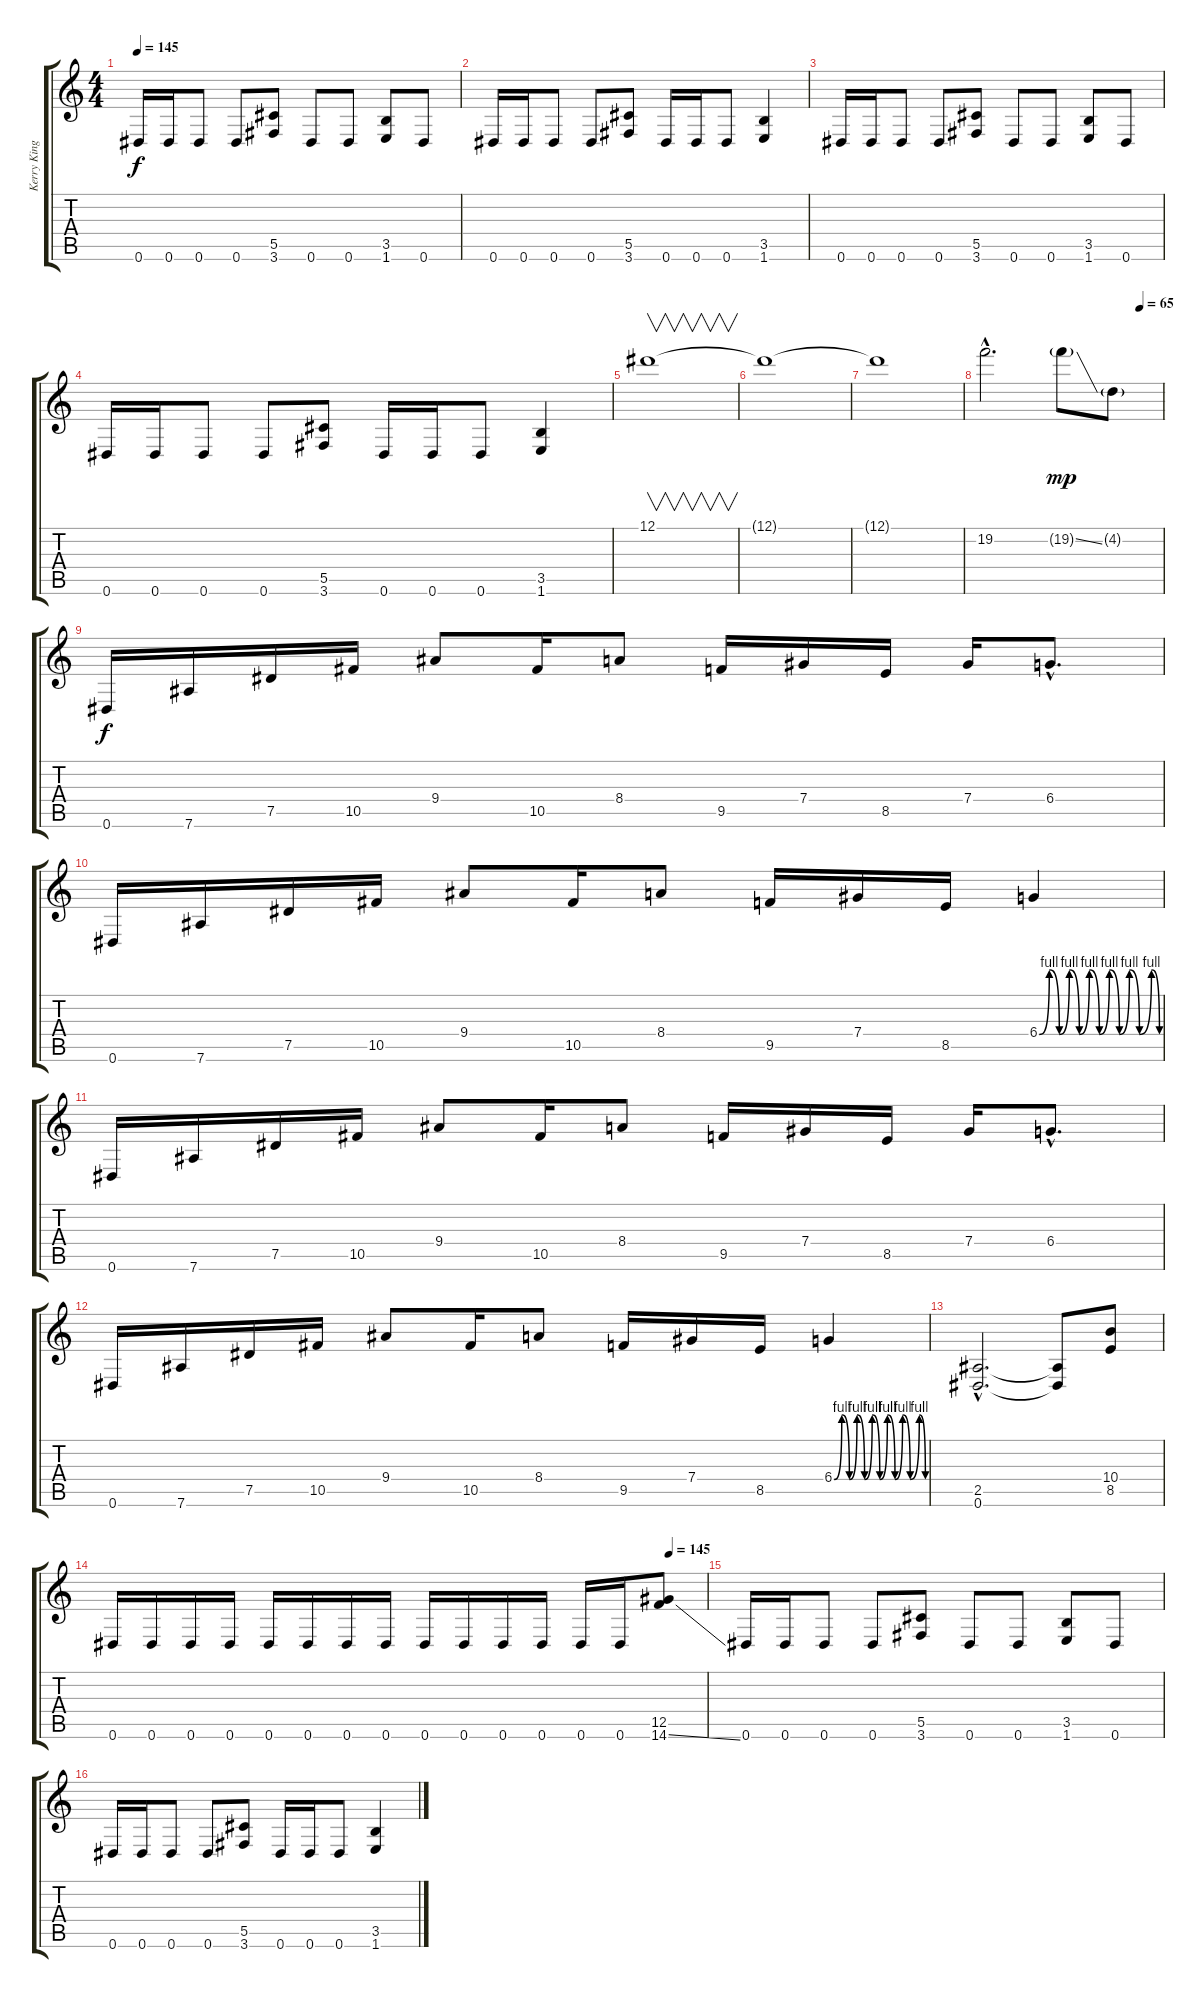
\track ("Kerry King" "Kerry King") {instrument distortionguitar}
\staff {score tabs}
\tuning (Eb4 Bb3 Gb3 Db3 Ab2 Eb2) {hide}
\ts (4 4)
\tempo 145
\clef g2
\ks c
0.6.16{dy f} 0.6.16 0.6.8 0.6.8 (5.5 3.6).8 0.6.8 0.6.8 (3.5 1.6).8 0.6.8 |
0.6.16 0.6.16 0.6.8 0.6.8 (5.5 3.6).8 0.6.16 0.6.16 0.6.8 (3.5 1.6).4 |
0.6.16 0.6.16 0.6.8 0.6.8 (5.5 3.6).8 0.6.8 0.6.8 (3.5 1.6).8 0.6.8 |
0.6.16 0.6.16 0.6.8 0.6.8 (5.5 3.6).8 0.6.16 0.6.16 0.6.8 (3.5 1.6).4 |
12.1.1{v} |
12.1{t}.1 |
12.1{t}.1 |
\tempo (65 0.875)
19.2{hac}.2{d} 19.2{ss g}.8{dy mp} 4.2{g}.8 |
0.6.16{dy f} 7.6.16 7.5.16 10.5.16 9.4.8 10.5.16 8.4.8 9.5.16 7.4.16 8.5.16 7.4.16 6.4{hac}.8{d} |
0.6.16 7.6.16 7.5.16 10.5.16 9.4.8 10.5.16 8.4.8 9.5.16 7.4.16 8.5.16 6.4{be (custom 0 0 5 4 10 0 15 4 20 0 25 4 30 0 35 4 40 0 45 4 50 0 56 4 60 0)}.4 |
0.6.16 7.6.16 7.5.16 10.5.16 9.4.8 10.5.16 8.4.8 9.5.16 7.4.16 8.5.16 7.4.16 6.4{hac}.8{d} |
0.6.16 7.6.16 7.5.16 10.5.16 9.4.8 10.5.16 8.4.8 9.5.16 7.4.16 8.5.16 6.4{be (custom 0 0 5 4 10 0 15 4 20 0 25 4 30 0 35 4 40 0 45 4 50 0 56 4 60 0)}.4 |
(2.5{hac} 0.6{hac}).2{d} (2.5{t} 0.6{t}).8 (10.4 8.5).8 |
\tempo (145 0.9375)
0.6.16 0.6.16 0.6.16 0.6.16 0.6.16 0.6.16 0.6.16 0.6.16 0.6.16 0.6.16 0.6.16 0.6.16 0.6.16 0.6.16 (12.5 14.6{ss}).8 |
0.6.16 0.6.16 0.6.8 0.6.8 (5.5 3.6).8 0.6.8 0.6.8 (3.5 1.6).8 0.6.8 |
0.6.16 0.6.16 0.6.8 0.6.8 (5.5 3.6).8 0.6.16 0.6.16 0.6.8 (3.5 1.6).4
